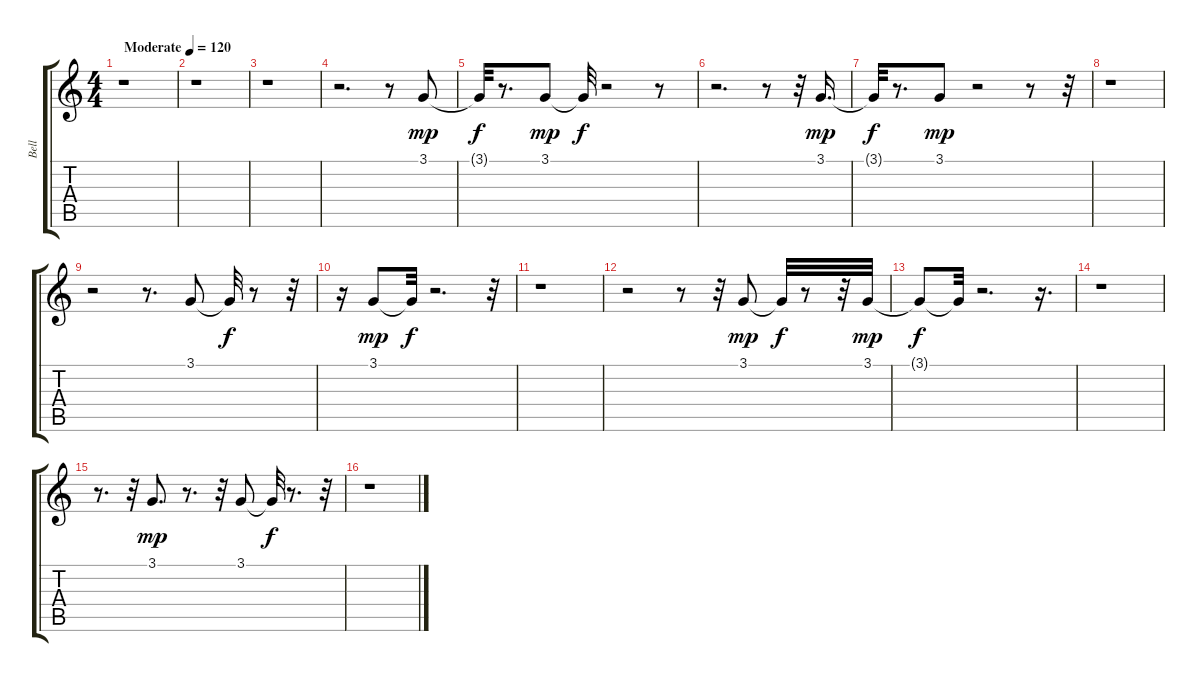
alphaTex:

\track ("Bell" "Bell") {instrument vibraphone}
\staff {score tabs}
\tuning (E4 B3 G3 D3 A2 E2) {hide}
\ts (4 4)
\tempo (120 "Moderate")
\clef g2
\ks c
r.1{dy mp instrument vibraphone} |
r.1 |
r.1 |
r.2{d} r.8 3.1.8 |
3.1{t}.32{dy f} r.8{d} 3.1.8{dy mp} 3.1{t}.32{dy f} r.2 r.8 |
r.2{d} r.8 r.32 3.1.16{d dy mp} |
3.1{t}.32{dy f} r.8{d} 3.1.8{dy mp} r.2 r.8 r.32 |
r.1 |
r.2 r.8{d} 3.1.8 3.1{t}.32{dy f} r.8 r.32 |
r.16 3.1.8{dy mp} 3.1{t}.32{dy f} r.2{d} r.32 |
r.1 |
r.2 r.8 r.32 3.1.8{dy mp} 3.1{t}.32{dy f} r.8 r.32 3.1.32{dy mp} |
3.1{t}.8{dy f} 3.1{t}.32 r.2{d} r.16{d} |
r.1 |
r.8{d} r.32 3.1.8{d dy mp} r.8{d} r.32 3.1.8 3.1{t}.32{dy f} r.8{d} r.32 |
r.1
